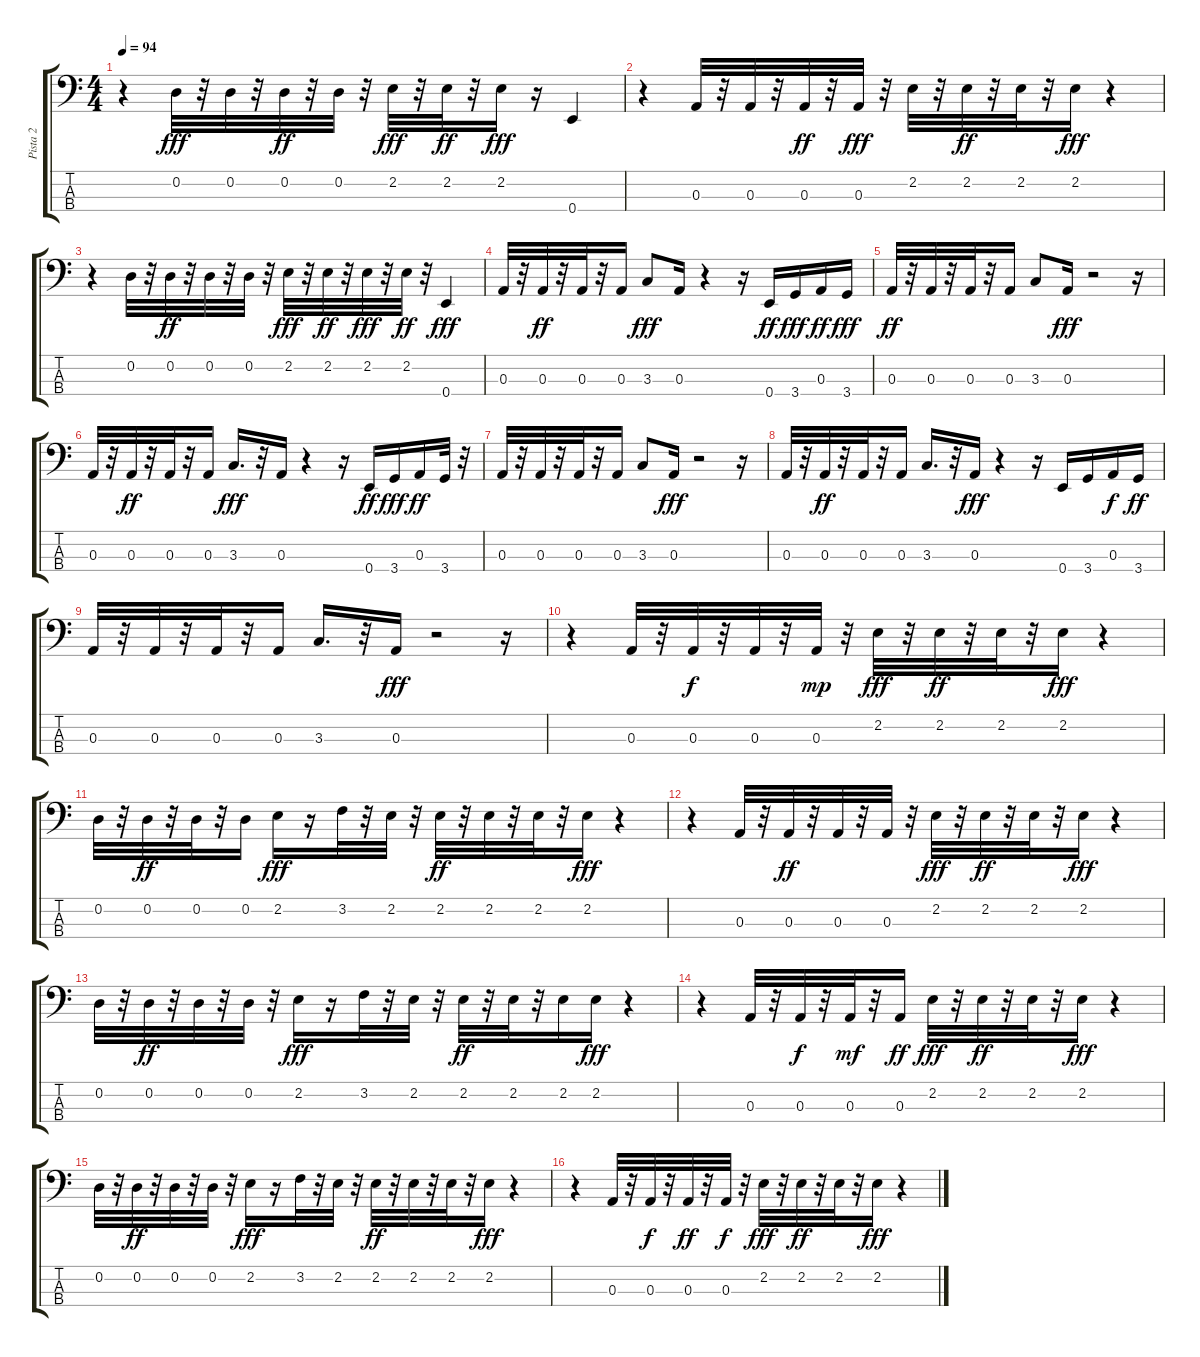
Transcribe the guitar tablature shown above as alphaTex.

\track ("Pista 2" "Pista 2") {instrument electricbassfinger}
\staff {score tabs}
\tuning (G2 D2 A1 E1) {hide}
\ts (4 4)
\tempo 94
\clef f4
\ks c
r.4{dy fff} 0.2.32 r.32 0.2.32 r.32 0.2.32{dy ff} r.32 0.2.32 r.32 2.2.32{dy fff} r.32 2.2.32{dy ff} r.32 2.2.16{dy fff} r.16 0.4.4 |
r.4 0.3.32 r.32 0.3.32 r.32 0.3.32{dy ff} r.32 0.3.32{dy fff} r.32 2.2.32 r.32 2.2.32{dy ff} r.32 2.2.32 r.32 2.2.16{dy fff} r.4 |
r.4 0.2.32 r.32 0.2.32{dy ff} r.32 0.2.32 r.32 0.2.32 r.32 2.2.32{dy fff} r.32 2.2.32{dy ff} r.32 2.2.32{dy fff} r.32 2.2.32{dy ff} r.32 0.4.4{dy fff} |
0.3.32 r.32 0.3.32{dy ff} r.32 0.3.32 r.32 0.3.16 3.3.8{dy fff} 0.3.16 r.4 r.16 0.4.16{dy ff} 3.4.16{dy fff} 0.3.16{dy ff} 3.4.16{dy fff} |
0.3.32{dy ff} r.32 0.3.32 r.32 0.3.32 r.32 0.3.16 3.3.8 0.3.16{dy fff} r.2 r.16 |
0.3.32 r.32 0.3.32{dy ff} r.32 0.3.32 r.32 0.3.16 3.3.16{d dy fff} r.32 0.3.16 r.4 r.16 0.4.16{dy ff} 3.4.16{dy fff} 0.3.16{dy ff} 3.4.32 r.32 |
0.3.32 r.32 0.3.32 r.32 0.3.32 r.32 0.3.16 3.3.8 0.3.16{dy fff} r.2 r.16 |
0.3.32 r.32 0.3.32{dy ff} r.32 0.3.32 r.32 0.3.16 3.3.16{d} r.32 0.3.16{dy fff} r.4 r.16 0.4.16 3.4.16 0.3.16{dy f} 3.4.16{dy ff} |
0.3.32 r.32 0.3.32 r.32 0.3.32 r.32 0.3.16 3.3.16{d} r.32 0.3.16{dy fff} r.2 r.16 |
r.4 0.3.32 r.32 0.3.32{dy f} r.32 0.3.32 r.32 0.3.32{dy mp} r.32 2.2.32{dy fff} r.32 2.2.32{dy ff} r.32 2.2.32 r.32 2.2.16{dy fff} r.4 |
0.2.32 r.32 0.2.32{dy ff} r.32 0.2.32 r.32 0.2.16 2.2.16{dy fff} r.16 3.2.32 r.32 2.2.32 r.32 2.2.32{dy ff} r.32 2.2.32 r.32 2.2.32 r.32 2.2.16{dy fff} r.4 |
r.4 0.3.32 r.32 0.3.32{dy ff} r.32 0.3.32 r.32 0.3.32 r.32 2.2.32{dy fff} r.32 2.2.32{dy ff} r.32 2.2.32 r.32 2.2.16{dy fff} r.4 |
0.2.32 r.32 0.2.32{dy ff} r.32 0.2.32 r.32 0.2.32 r.32 2.2.16{dy fff} r.16 3.2.32 r.32 2.2.32 r.32 2.2.32{dy ff} r.32 2.2.32 r.32 2.2.16 2.2.16{dy fff} r.4 |
r.4 0.3.32 r.32 0.3.32{dy f} r.32 0.3.32{dy mf} r.32 0.3.16{dy ff} 2.2.32{dy fff} r.32 2.2.32{dy ff} r.32 2.2.32 r.32 2.2.16{dy fff} r.4 |
0.2.32 r.32 0.2.32{dy ff} r.32 0.2.32 r.32 0.2.32 r.32 2.2.16{dy fff} r.16 3.2.32 r.32 2.2.32 r.32 2.2.32{dy ff} r.32 2.2.32 r.32 2.2.32 r.32 2.2.16{dy fff} r.4 |
r.4 0.3.32 r.32 0.3.32{dy f} r.32 0.3.32{dy ff} r.32 0.3.32{dy f} r.32 2.2.32{dy fff} r.32 2.2.32{dy ff} r.32 2.2.32 r.32 2.2.16{dy fff} r.4
